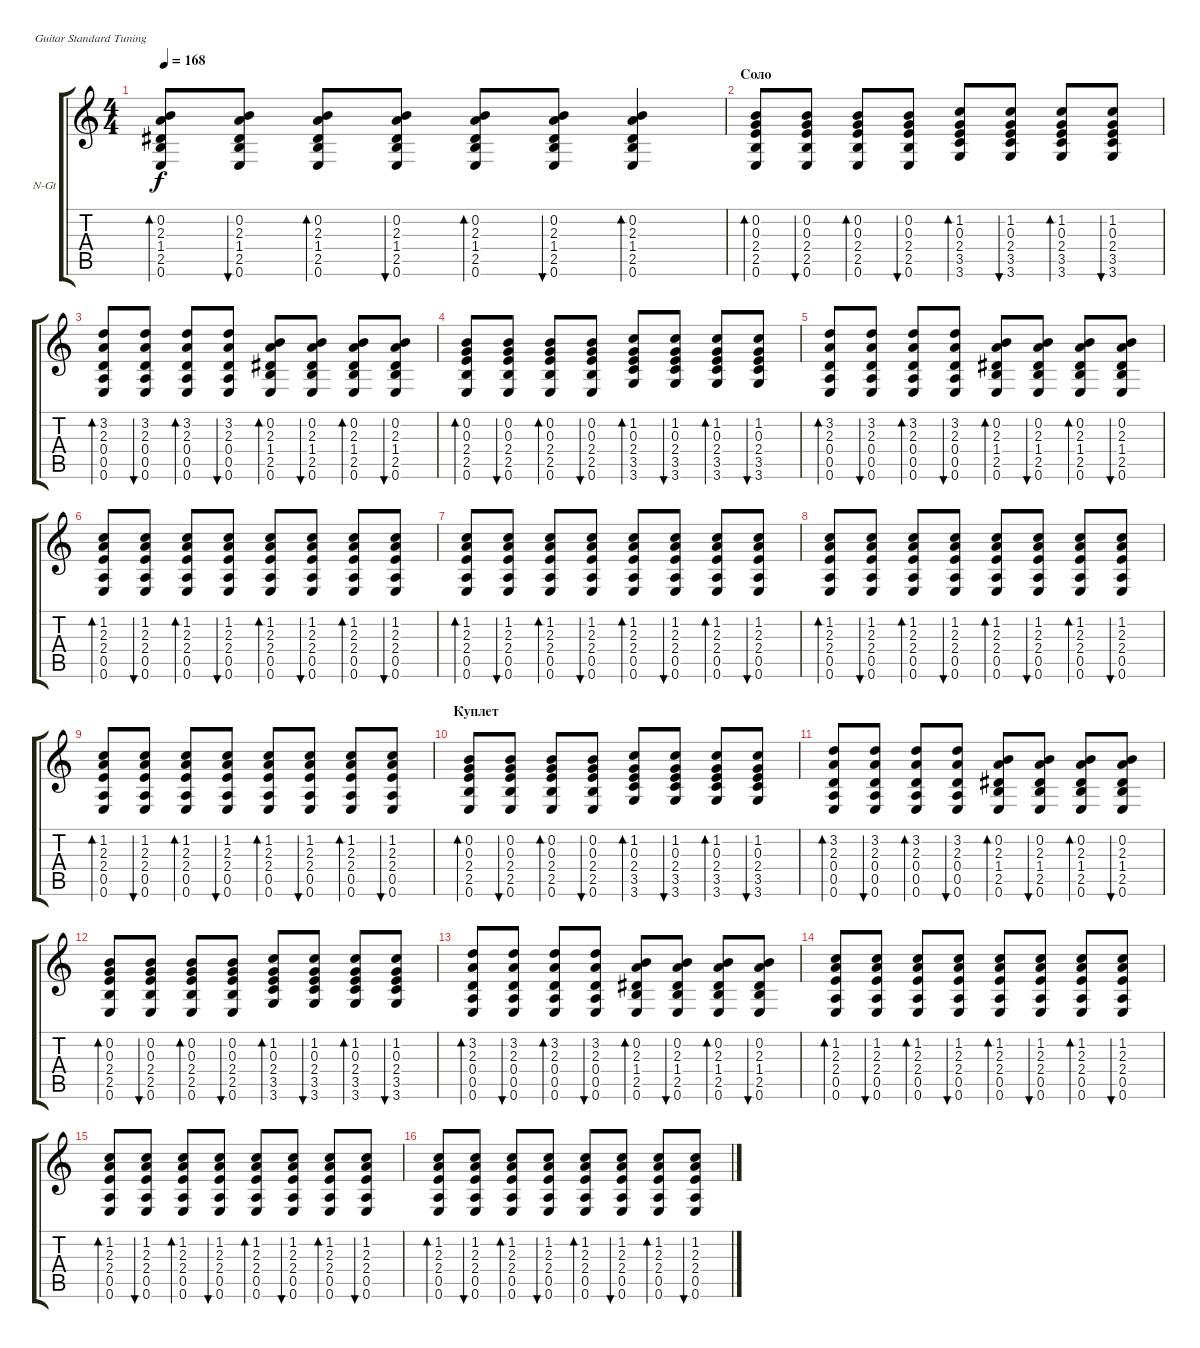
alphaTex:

\defaultSystemsLayout 4
\bracketExtendMode groupsimilarinstruments
\firstSystemTrackNameOrientation horizontal
\otherSystemsTrackNameOrientation horizontal
\track ("В. Бутусов (гитара)" "N-Gt") {instrument acousticguitarnylon}
\staff {score tabs}
\tuning (E4 B3 G3 D3 A2 E2)
\ts (4 4)
\tempo 168
\clef g2
\scale
0.333333
\ks c
(0.6 2.5 1.4 2.3 0.2).8{bd 44 dy f} (0.6 2.5 1.4 2.3 0.2).8{bu 44} (0.6 2.5 1.4 2.3 0.2).8{bd 44} (0.6 2.5 1.4 2.3 0.2).8{bu 44} (0.6 2.5 1.4 2.3 0.2).8{bd 44} (0.6 2.5 1.4 2.3 0.2).8{bu 44} (0.6 2.5 1.4 2.3 0.2).4{bd 44} |
\section ("" "Соло")
\scale
0.333333 (0.6 2.5 2.4 0.3 0.2).8{bd 48} (0.6 2.5 2.4 0.3 0.2).8{bu 47} (0.6 2.5 2.4 0.3 0.2).8{bd 48} (0.6 2.5 2.4 0.3 0.2).8{bu 47} (3.6 3.5 2.4 0.3 1.2).8{bd 48} (3.6 3.5 2.4 0.3 1.2).8{bu 47} (3.6 3.5 2.4 0.3 1.2).8{bd 48} (3.6 3.5 2.4 0.3 1.2).8{bu 47} |
\scale
0.333333 (3.2 2.3 0.4 0.5 0.6).8{bd 46} (3.2 2.3 0.4 0.5 0.6).8{bu 45} (3.2 2.3 0.4 0.5 0.6).8{bd 46} (3.2 2.3 0.4 0.5 0.6).8{bu 45} (0.6 2.5 1.4 2.3 0.2).8{bd 44} (0.6 2.5 1.4 2.3 0.2).8{bu 44} (0.6 2.5 1.4 2.3 0.2).8{bd 44} (0.6 2.5 1.4 2.3 0.2).8{bu 44} |
\scale
0.333333 (0.6 2.5 2.4 0.3 0.2).8{bd 48} (0.6 2.5 2.4 0.3 0.2).8{bu 47} (0.6 2.5 2.4 0.3 0.2).8{bd 48} (0.6 2.5 2.4 0.3 0.2).8{bu 47} (3.6 3.5 2.4 0.3 1.2).8{bd 48} (3.6 3.5 2.4 0.3 1.2).8{bu 47} (3.6 3.5 2.4 0.3 1.2).8{bd 48} (3.6 3.5 2.4 0.3 1.2).8{bu 47} |
\scale
0.333333 (3.2 2.3 0.4 0.5 0.6).8{bd 46} (3.2 2.3 0.4 0.5 0.6).8{bu 45} (3.2 2.3 0.4 0.5 0.6).8{bd 46} (3.2 2.3 0.4 0.5 0.6).8{bu 45} (0.6 2.5 1.4 2.3 0.2).8{bd 44} (0.6 2.5 1.4 2.3 0.2).8{bu 44} (0.6 2.5 1.4 2.3 0.2).8{bd 44} (0.6 2.5 1.4 2.3 0.2).8{bu 44} |
\scale
0.333333 (0.6 0.5 2.4 2.3 1.2).8{bd 44} (0.6 0.5 2.4 2.3 1.2).8{bu 44} (0.6 0.5 2.4 2.3 1.2).8{bd 44} (0.6 0.5 2.4 2.3 1.2).8{bu 44} (0.6 0.5 2.4 2.3 1.2).8{bd 44} (0.6 0.5 2.4 2.3 1.2).8{bu 44} (0.6 0.5 2.4 2.3 1.2).8{bd 44} (0.6 0.5 2.4 2.3 1.2).8{bu 44} |
\scale
0.333333 (0.6 0.5 2.4 2.3 1.2).8{bd 44} (0.6 0.5 2.4 2.3 1.2).8{bu 44} (0.6 0.5 2.4 2.3 1.2).8{bd 44} (0.6 0.5 2.4 2.3 1.2).8{bu 44} (0.6 0.5 2.4 2.3 1.2).8{bd 44} (0.6 0.5 2.4 2.3 1.2).8{bu 44} (0.6 0.5 2.4 2.3 1.2).8{bd 44} (0.6 0.5 2.4 2.3 1.2).8{bu 44} |
\scale
0.333333 (0.6 0.5 2.4 2.3 1.2).8{bd 44} (0.6 0.5 2.4 2.3 1.2).8{bu 44} (0.6 0.5 2.4 2.3 1.2).8{bd 44} (0.6 0.5 2.4 2.3 1.2).8{bu 44} (0.6 0.5 2.4 2.3 1.2).8{bd 44} (0.6 0.5 2.4 2.3 1.2).8{bu 44} (0.6 0.5 2.4 2.3 1.2).8{bd 44} (0.6 0.5 2.4 2.3 1.2).8{bu 44} |
\scale
0.333333 (0.6 0.5 2.4 2.3 1.2).8{bd 44} (0.6 0.5 2.4 2.3 1.2).8{bu 44} (0.6 0.5 2.4 2.3 1.2).8{bd 44} (0.6 0.5 2.4 2.3 1.2).8{bu 44} (0.6 0.5 2.4 2.3 1.2).8{bd 44} (0.6 0.5 2.4 2.3 1.2).8{bu 44} (0.6 0.5 2.4 2.3 1.2).8{bd 44} (0.6 0.5 2.4 2.3 1.2).8{bu 44} |
\section ("" "Куплет")
\scale
0.333333 (0.6 2.5 2.4 0.3 0.2).8{bd 48} (0.6 2.5 2.4 0.3 0.2).8{bu 47} (0.6 2.5 2.4 0.3 0.2).8{bd 48} (0.6 2.5 2.4 0.3 0.2).8{bu 47} (3.6 3.5 2.4 0.3 1.2).8{bd 48} (3.6 3.5 2.4 0.3 1.2).8{bu 47} (3.6 3.5 2.4 0.3 1.2).8{bd 48} (3.6 3.5 2.4 0.3 1.2).8{bu 47} |
\scale
0.333333 (3.2 2.3 0.4 0.5 0.6).8{bd 46} (3.2 2.3 0.4 0.5 0.6).8{bu 45} (3.2 2.3 0.4 0.5 0.6).8{bd 46} (3.2 2.3 0.4 0.5 0.6).8{bu 45} (0.6 2.5 1.4 2.3 0.2).8{bd 44} (0.6 2.5 1.4 2.3 0.2).8{bu 44} (0.6 2.5 1.4 2.3 0.2).8{bd 44} (0.6 2.5 1.4 2.3 0.2).8{bu 44} |
\scale
0.333333 (0.6 2.5 2.4 0.3 0.2).8{bd 48} (0.6 2.5 2.4 0.3 0.2).8{bu 47} (0.6 2.5 2.4 0.3 0.2).8{bd 48} (0.6 2.5 2.4 0.3 0.2).8{bu 47} (3.6 3.5 2.4 0.3 1.2).8{bd 48} (3.6 3.5 2.4 0.3 1.2).8{bu 47} (3.6 3.5 2.4 0.3 1.2).8{bd 48} (3.6 3.5 2.4 0.3 1.2).8{bu 47} |
\scale
0.333333 (3.2 2.3 0.4 0.5 0.6).8{bd 46} (3.2 2.3 0.4 0.5 0.6).8{bu 45} (3.2 2.3 0.4 0.5 0.6).8{bd 46} (3.2 2.3 0.4 0.5 0.6).8{bu 45} (0.6 2.5 1.4 2.3 0.2).8{bd 44} (0.6 2.5 1.4 2.3 0.2).8{bu 44} (0.6 2.5 1.4 2.3 0.2).8{bd 44} (0.6 2.5 1.4 2.3 0.2).8{bu 44} |
\scale
0.333333 (0.6 0.5 2.4 2.3 1.2).8{bd 44} (0.6 0.5 2.4 2.3 1.2).8{bu 44} (0.6 0.5 2.4 2.3 1.2).8{bd 44} (0.6 0.5 2.4 2.3 1.2).8{bu 44} (0.6 0.5 2.4 2.3 1.2).8{bd 44} (0.6 0.5 2.4 2.3 1.2).8{bu 44} (0.6 0.5 2.4 2.3 1.2).8{bd 44} (0.6 0.5 2.4 2.3 1.2).8{bu 44} |
\scale
0.333333 (0.6 0.5 2.4 2.3 1.2).8{bd 44} (0.6 0.5 2.4 2.3 1.2).8{bu 44} (0.6 0.5 2.4 2.3 1.2).8{bd 44} (0.6 0.5 2.4 2.3 1.2).8{bu 44} (0.6 0.5 2.4 2.3 1.2).8{bd 44} (0.6 0.5 2.4 2.3 1.2).8{bu 44} (0.6 0.5 2.4 2.3 1.2).8{bd 44} (0.6 0.5 2.4 2.3 1.2).8{bu 44} |
\scale
0.333333 (0.6 0.5 2.4 2.3 1.2).8{bd 44} (0.6 0.5 2.4 2.3 1.2).8{bu 44} (0.6 0.5 2.4 2.3 1.2).8{bd 44} (0.6 0.5 2.4 2.3 1.2).8{bu 44} (0.6 0.5 2.4 2.3 1.2).8{bd 44} (0.6 0.5 2.4 2.3 1.2).8{bu 44} (0.6 0.5 2.4 2.3 1.2).8{bd 44} (0.6 0.5 2.4 2.3 1.2).8{bu 44}
